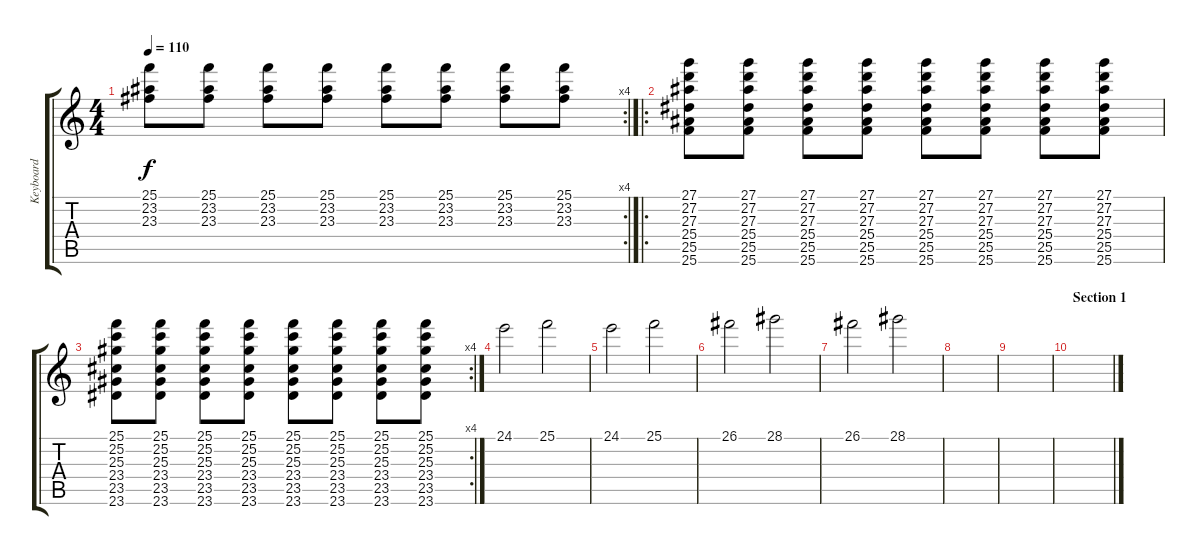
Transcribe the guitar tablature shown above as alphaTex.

\track ("Keyboard" "Keyboard") {instrument glockenspiel}
\staff {score tabs}
\tuning (E4 B3 G3 D3 A2 E2) {hide}
\rc 4
\ts (4 4)
\tempo 110
\clef g2
\ks c
(25.1 23.2 23.3).8{dy f} (25.1 23.2 23.3).8 (25.1 23.2 23.3).8 (25.1 23.2 23.3).8 (25.1 23.2 23.3).8 (25.1 23.2 23.3).8 (25.1 23.2 23.3).8 (25.1 23.2 23.3).8 |
\ro
(27.1 27.2 27.3 25.4 25.5 25.6).8 (27.1 27.2 27.3 25.4 25.5 25.6).8 (27.1 27.2 27.3 25.4 25.5 25.6).8 (27.1 27.2 27.3 25.4 25.5 25.6).8 (27.1 27.2 27.3 25.4 25.5 25.6).8 (27.1 27.2 27.3 25.4 25.5 25.6).8 (27.1 27.2 27.3 25.4 25.5 25.6).8 (27.1 27.2 27.3 25.4 25.5 25.6).8 |
\rc 4
(25.1 25.2 25.3 23.4 23.5 23.6).8 (25.1 25.2 25.3 23.4 23.5 23.6).8 (25.1 25.2 25.3 23.4 23.5 23.6).8 (25.1 25.2 25.3 23.4 23.5 23.6).8 (25.1 25.2 25.3 23.4 23.5 23.6).8 (25.1 25.2 25.3 23.4 23.5 23.6).8 (25.1 25.2 25.3 23.4 23.5 23.6).8 (25.1 25.2 25.3 23.4 23.5 23.6).8 |
24.1.2 25.1.2 |
24.1.2 25.1.2 |
26.1.2 28.1.2 |
26.1.2 28.1.2 |
|
|
\section ("" "Section 1")
